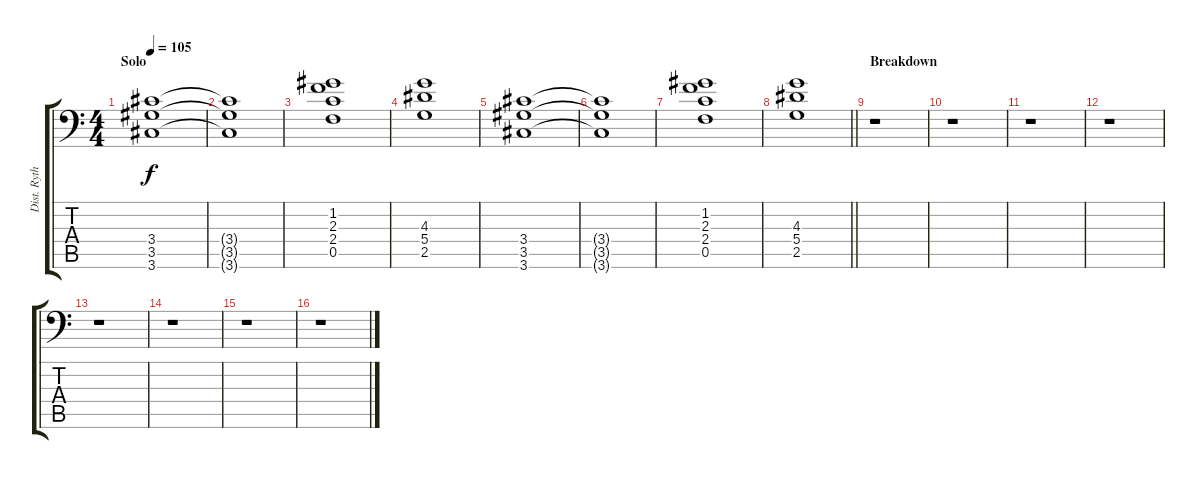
\track ("Dist. Rythm Guitar 1" "Dist. Ryth") {instrument distortionguitar}
\staff {score tabs}
\tuning (C4 G3 Eb3 Bb2 F2 Bb1) {hide}
\ts (4 4)
\section ("" "Solo")
\tempo 105
\clef f4
\ks c
(3.4 3.5 3.6).1{dy f} |
(3.4{t} 3.5{t} 3.6{t}).1 |
(1.2 2.3 2.4 0.5).1 |
(4.3 5.4 2.5).1 |
(3.4 3.5 3.6).1 |
(3.4{t} 3.5{t} 3.6{t}).1 |
(1.2 2.3 2.4 0.5).1 |
\barLineRight lightlight
(4.3 5.4 2.5).1 |
\section ("" "Breakdown")
r.1 |
r.1 |
r.1 |
r.1 |
r.1 |
r.1 |
r.1 |
r.1
